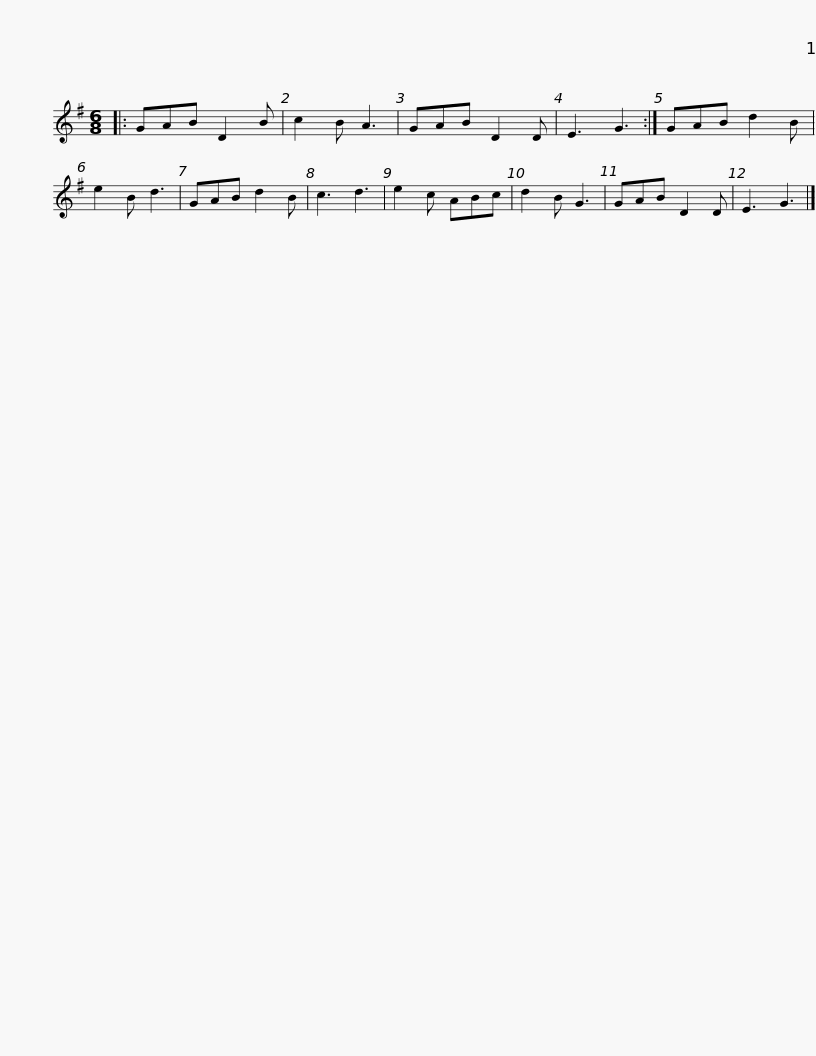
X:1
L:1/8
M:6/8
I:linebreak $
K:G
V:1 treble
V:1
|: GAB D2 B | c2 B A3 | GAB D2 D | E3 G3 :| GAB d2 B | %5
 e2 B d3 | GAB d2 B | c3 d3 | e2 c ABc |$ d2 B G3 | %10
 GAB D2 D | E3 G3 |] %12
